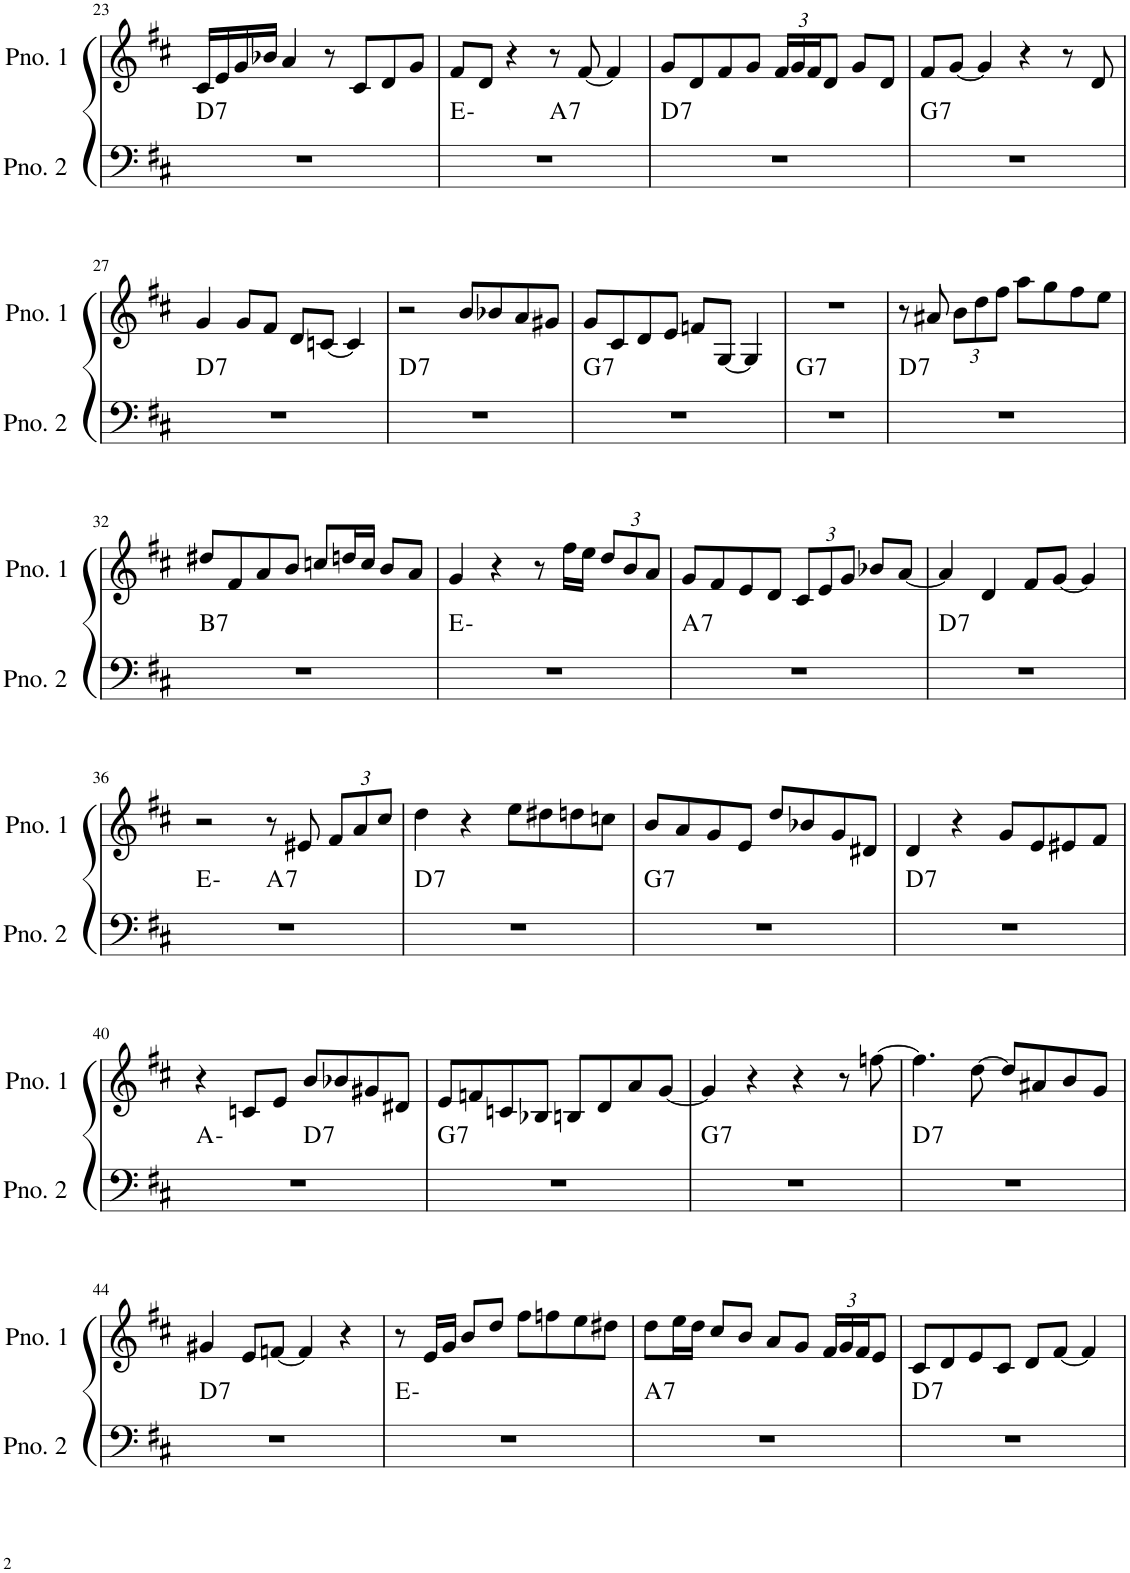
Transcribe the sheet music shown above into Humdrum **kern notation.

**kern	**harte	**kern
*part2	*part2	*part1
*staff2	*	*staff1
*I"ピアノ 2	*	*I"ピアノ 1
!!LO:PB:g=z
*clefF4	*	*clefG2
*k[f#c#]	*	*k[f#c#]
*M4/4	*	*M4/4
=23	=23	=23
!	!LO:H:kt=7	!
1r	D:7	16c#/LL
.	.	16e/
.	.	16g/
.	.	16b-X/JJ
.	.	4a/
.	.	8r
.	.	8c#/L
.	.	8d/
.	.	8g/J
=24	=24	=24
*^	*	*
1r	2ryy	E:min	8f#/L
.	.	.	8d/J
.	.	.	4r
!	!	!LO:H:kt=7	!
.	2ryy	A:7	8r
.	.	.	[8f#/
.	.	.	4f#/]
=25	=25	=25	=25
!	!	!LO:H:kt=7	!
*v	*v	*	*
1r	D:7	8g/L
.	.	8d/
.	.	8f#/
.	.	8g/J
*	*	*Xbrackettup
.	.	24f#/LL
.	.	24g/
.	.	24f#/J
.	.	8d/J
.	.	8g/L
.	.	8d/J
=26	=26	=26
!	!LO:H:kt=7	!
1r	G:7	8f#/L
.	.	[8g/J
.	.	4g/]
.	.	4r
.	.	8r
.	.	8d/
!!LO:LB:g=z
=27	=27	=27
!	!LO:H:kt=7	!
1r	D:7	4g/
.	.	8g/L
.	.	8f#/J
.	.	8d/L
.	.	[8cn/J
.	.	4c/]
=28	=28	=28
!	!LO:H:kt=7	!
1r	D:7	2r
.	.	8b/L
.	.	8b-X/
.	.	8a/
.	.	8g#X/J
=29	=29	=29
!	!LO:H:kt=7	!
1r	G:7	8g/L
.	.	8c#/
.	.	8d/
.	.	8e/J
.	.	8fn/L
.	.	[8G/J
.	.	4G/]
=30	=30	=30
!	!LO:H:kt=7	!
1r	G:7	1r
=31	=31	=31
!	!LO:H:kt=7	!
1r	D:7	8r
.	.	8a#X/
.	.	12b\L
.	.	12dd\
.	.	12ff#\J
.	.	8aa\L
.	.	8gg\
.	.	8ff#\
.	.	8ee\J
!!LO:LB:g=z
=32	=32	=32
!	!LO:H:kt=7	!
1r	B:7	8dd#X/L
.	.	8f#/
.	.	8a/
.	.	8b/J
.	.	8ccn/L
.	.	16ddn/L
.	.	16cc/JJ
.	.	8b/L
.	.	8a/J
=33	=33	=33
1r	E:min	4g/
.	.	4r
.	.	8r
.	.	16ff#\LL
.	.	16ee\JJ
.	.	12dd/L
.	.	12b/
.	.	12a/J
=34	=34	=34
!	!LO:H:kt=7	!
1r	A:7	8g/L
.	.	8f#/
.	.	8e/
.	.	8d/J
.	.	12c#/L
.	.	12e/
.	.	12g/J
.	.	8b-X/L
.	.	[8a/J
=35	=35	=35
!	!LO:H:kt=7	!
1r	D:7	4a/]
.	.	4d/
.	.	8f#/L
.	.	[8g/J
.	.	4g/]
!!LO:LB:g=z
=36	=36	=36
*^	*	*
1r	2ryy	E:min	2r
!	!	!LO:H:kt=7	!
.	2ryy	A:7	8r
.	.	.	8e#X/
.	.	.	12f#/L
.	.	.	12a/
.	.	.	12cc#/J
=37	=37	=37	=37
!	!	!LO:H:kt=7	!
*v	*v	*	*
1r	D:7	4dd\
.	.	4r
.	.	8ee\L
.	.	8dd#X\
.	.	8ddn\
.	.	8ccn\J
=38	=38	=38
!	!LO:H:kt=7	!
1r	G:7	8b/L
.	.	8a/
.	.	8g/
.	.	8e/J
.	.	8dd/L
.	.	8b-X/
.	.	8g/
.	.	8d#X/J
=39	=39	=39
!	!LO:H:kt=7	!
1r	D:7	4d/
.	.	4r
.	.	8g/L
.	.	8e/
.	.	8e#X/
.	.	8f#/J
!!LO:LB:g=z
=40	=40	=40
*^	*	*
1r	2ryy	A:min	4r
.	.	.	8cn/L
.	.	.	8e/J
!	!	!LO:H:kt=7	!
.	2ryy	D:7	8b/L
.	.	.	8b-X/
.	.	.	8g#X/
.	.	.	8d#X/J
=41	=41	=41	=41
!	!	!LO:H:kt=7	!
*v	*v	*	*
1r	G:7	8e/L
.	.	8fn/
.	.	8cn/
.	.	8B-X/J
.	.	8Bn/L
.	.	8d/
.	.	8a/
.	.	[8g/J
=42	=42	=42
!	!LO:H:kt=7	!
1r	G:7	4g/]
.	.	4r
.	.	4r
.	.	8r
.	.	[8ffn\
=43	=43	=43
!	!LO:H:kt=7	!
1r	D:7	4.ff\]
.	.	[8dd\
.	.	8dd/L]
.	.	8a#X/
.	.	8b/
.	.	8g/J
!!LO:LB:g=z
=44	=44	=44
!	!LO:H:kt=7	!
1r	D:7	4g#X/
.	.	8e/L
.	.	[8fn/J
.	.	4f/]
.	.	4r
=45	=45	=45
1r	E:min	8r
.	.	16e/LL
.	.	16g/JJ
.	.	8b/L
.	.	8dd/J
.	.	8ff#\L
.	.	8ffn\
.	.	8ee\
.	.	8dd#X\J
=46	=46	=46
!	!LO:H:kt=7	!
1r	A:7	8dd\L
.	.	16ee\L
.	.	16dd\JJ
.	.	8cc#/L
.	.	8b/J
.	.	8a/L
.	.	8g/J
.	.	24f#/LL
.	.	24g/
.	.	24f#/J
.	.	8e/J
=47	=47	=47
!	!LO:H:kt=7	!
1r	D:7	8c#/L
.	.	8d/
.	.	8e/
.	.	8c#/J
.	.	8d/L
.	.	[8f#/J
.	.	4f#/]
=	=	=
*-	*-	*-
